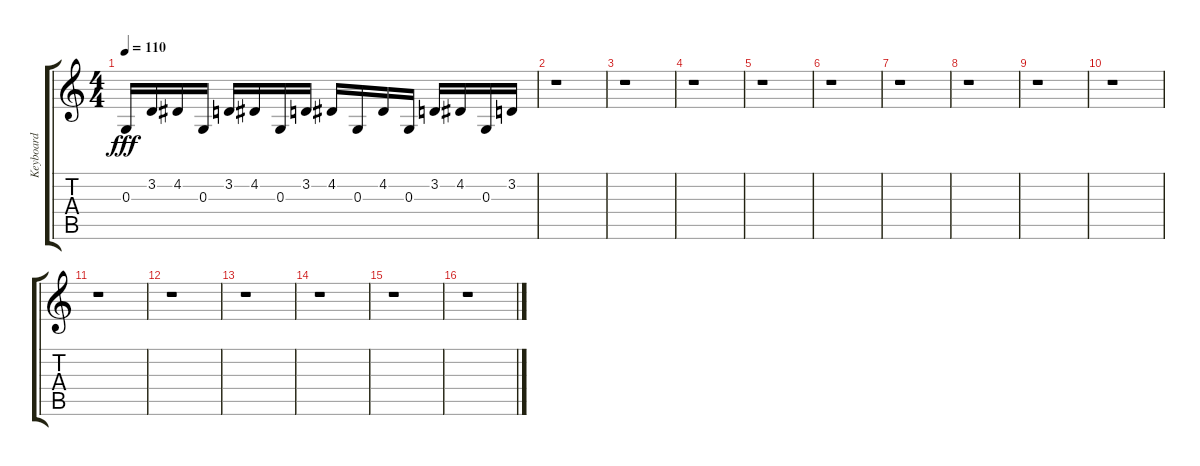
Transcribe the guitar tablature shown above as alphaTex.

\track ("Keyboard" "Keyboard") {instrument electricpiano1}
\staff {score tabs}
\tuning (E4 B3 G3 D3 A2 E2) {hide}
\ts (4 4)
\tempo 110
\clef g2
\ks c
0.3.16{dy fff} 3.2.16 4.2.16 0.3.16 3.2.16 4.2.16 0.3.16 3.2.16 4.2.16 0.3.16 4.2.16 0.3.16 3.2.16 4.2.16 0.3.16 3.2.16 |
r.1 |
r.1 |
r.1 |
r.1 |
r.1 |
r.1 |
r.1 |
r.1 |
r.1 |
r.1 |
r.1 |
r.1 |
r.1 |
r.1 |
r.1
